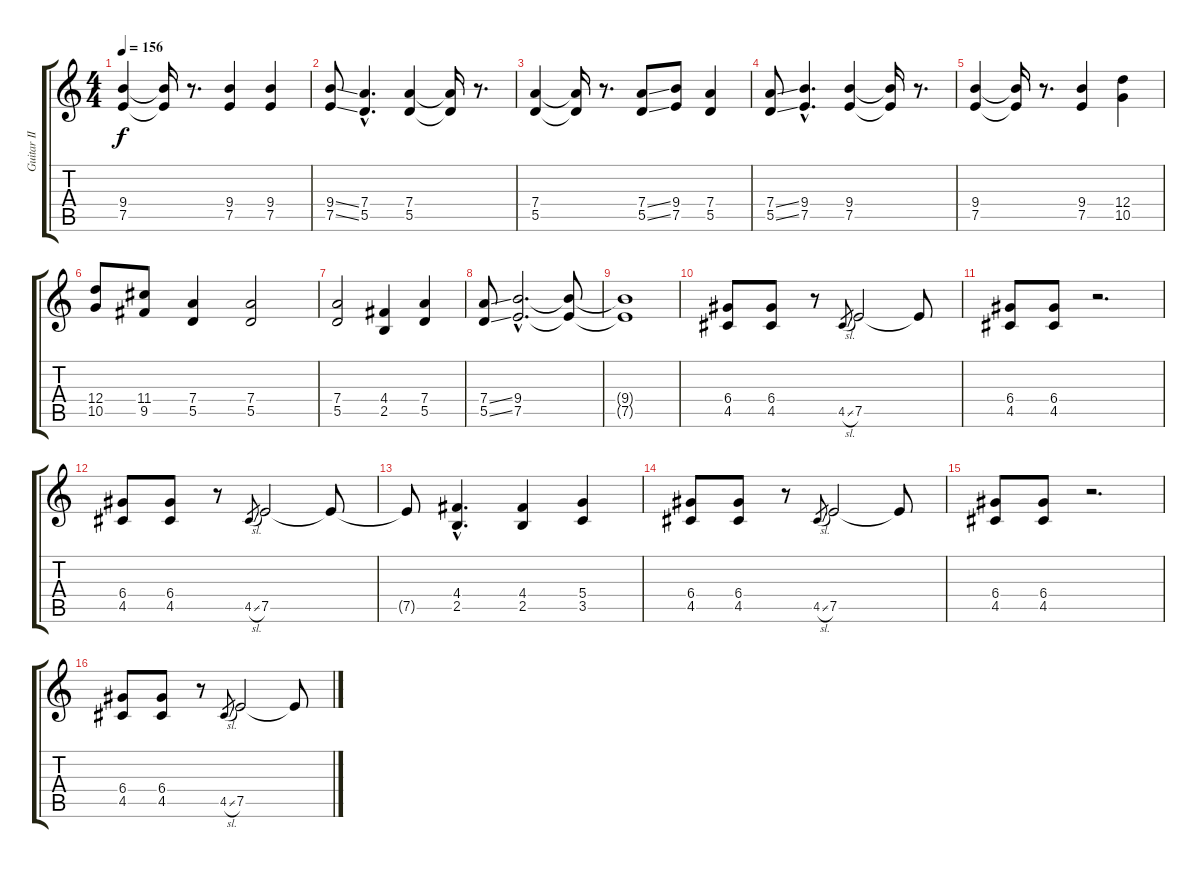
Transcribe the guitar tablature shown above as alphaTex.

\track ("Guitar II" "Guitar II") {instrument distortionguitar}
\staff {score tabs}
\tuning (E4 B3 G3 D3 A2 E2) {hide}
\ts (4 4)
\tempo 156
\clef g2
\ks c
(9.4 7.5).4{dy f} (9.4{t} 7.5{t}).16 r.8{d} (9.4 7.5).4 (9.4 7.5).4 |
(9.4{ss} 7.5{ss}).8 (7.4{hac} 5.5{hac}).4{d} (7.4 5.5).4 (7.4{t} 5.5{t}).16 r.8{d} |
(7.4 5.5).4 (7.4{t} 5.5{t}).16 r.8{d} (7.4{ss} 5.5{ss}).8 (9.4 7.5).8 (7.4 5.5).4 |
(7.4{ss} 5.5{ss}).8 (9.4{hac} 7.5{hac}).4{d} (9.4 7.5).4 (9.4{t} 7.5{t}).16 r.8{d} |
(9.4 7.5).4 (9.4{t} 7.5{t}).16 r.8{d} (9.4 7.5).4 (12.4 10.5).4 |
(12.4 10.5).8 (11.4 9.5).8 (7.4 5.5).4 (7.4 5.5).2 |
(7.4 5.5).2 (4.4 2.5).4 (7.4 5.5).4 |
(7.4{ss} 5.5{ss}).8 (9.4{hac} 7.5{hac}).2{d} (9.4{t} 7.5{t}).8 |
(9.4{t} 7.5{t}).1 |
(6.4 4.5).8 (6.4 4.5).8 r.8 4.5{sl}.8{gr} 7.5.2 7.5{t}.8 |
(6.4 4.5).8 (6.4 4.5).8 r.2{d} |
(6.4 4.5).8 (6.4 4.5).8 r.8 4.5{sl}.8{gr} 7.5.2 7.5{t}.8 |
7.5{t}.8 (4.4{hac} 2.5{hac}).4{d} (4.4 2.5).4 (5.4 3.5).4 |
(6.4 4.5).8 (6.4 4.5).8 r.8 4.5{sl}.8{gr} 7.5.2 7.5{t}.8 |
(6.4 4.5).8 (6.4 4.5).8 r.2{d} |
(6.4 4.5).8 (6.4 4.5).8 r.8 4.5{sl}.8{gr} 7.5.2 7.5{t}.8
